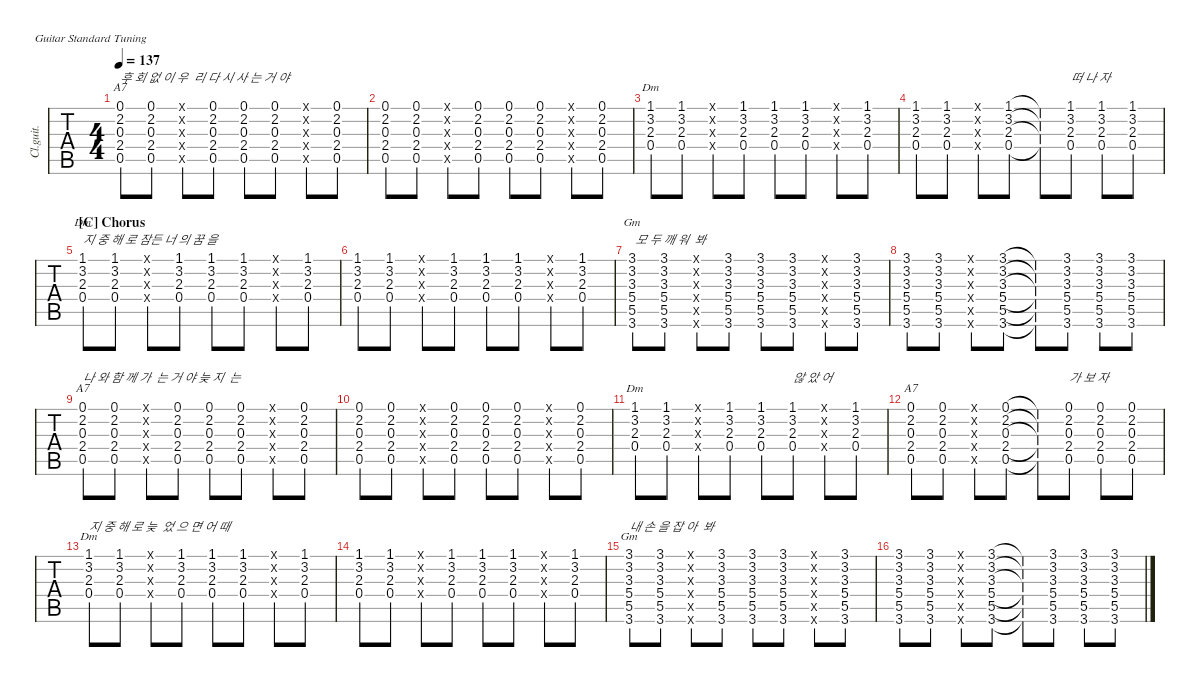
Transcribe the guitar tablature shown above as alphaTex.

\defaultSystemsLayout 4
\hideDynamics
\bracketExtendMode nobrackets
\track ("Guitar2" "Cl.guit.") {defaultSystemsLayout 4 instrument electricguitarclean}
\staff {tabs}
\tuning (E4 B3 G3 D3 A2 E2)
\chord ("Dm" 1 3 2 0 x x) {showdiagram false showfingering false}
\chord ("A7" 0 2 0 2 0 x) {showdiagram false showfingering false}
\chord ("Gm" 3 3 3 5 5 3) {showdiagram false showfingering false barre (3 3 3)}
\ts (4 4)
\tempo 137
\clef g2
\ks f
(0.5{acc forcenatural} 2.4{acc forcenatural} 0.3{acc forcenatural} 2.2{acc b} 0.1{acc forcenatural}).8{ch "A7" txt "후 회 없 이 우  리 다 시 사 는 거 야" dy mf} (0.5{acc forcenatural} 2.4{acc forcenatural} 0.3{acc forcenatural} 2.2{acc b} 0.1{acc forcenatural}).8 (0.5{x acc forcenatural} 2.4{x acc forcenatural} 0.3{x acc forcenatural} 2.2{x acc b} 0.1{x acc forcenatural}).8 (0.5{acc forcenatural} 2.4{acc forcenatural} 0.3{acc forcenatural} 2.2{acc b} 0.1{acc forcenatural}).8 (0.5{acc forcenatural} 2.4{acc forcenatural} 0.3{acc forcenatural} 2.2{acc b} 0.1{acc forcenatural}).8 (0.5{acc forcenatural} 2.4{acc forcenatural} 0.3{acc forcenatural} 2.2{acc b} 0.1{acc forcenatural}).8 (0.5{x acc forcenatural} 2.4{x acc forcenatural} 0.3{x acc forcenatural} 2.2{x acc b} 0.1{x acc forcenatural}).8 (0.5{acc forcenatural} 2.4{acc forcenatural} 0.3{acc forcenatural} 2.2{acc b} 0.1{acc forcenatural}).8 |
(0.5{acc forcenatural} 2.4{acc forcenatural} 0.3{acc forcenatural} 2.2{acc b} 0.1{acc forcenatural}).8 (0.5{acc forcenatural} 2.4{acc forcenatural} 0.3{acc forcenatural} 2.2{acc b} 0.1{acc forcenatural}).8 (0.5{x acc forcenatural} 2.4{x acc forcenatural} 0.3{x acc forcenatural} 2.2{x acc b} 0.1{x acc forcenatural}).8 (0.5{acc forcenatural} 2.4{acc forcenatural} 0.3{acc forcenatural} 2.2{acc b} 0.1{acc forcenatural}).8 (0.5{acc forcenatural} 2.4{acc forcenatural} 0.3{acc forcenatural} 2.2{acc b} 0.1{acc forcenatural}).8 (0.5{acc forcenatural} 2.4{acc forcenatural} 0.3{acc forcenatural} 2.2{acc b} 0.1{acc forcenatural}).8 (0.5{x acc forcenatural} 2.4{x acc forcenatural} 0.3{x acc forcenatural} 2.2{x acc b} 0.1{x acc forcenatural}).8 (0.5{acc forcenatural} 2.4{acc forcenatural} 0.3{acc forcenatural} 2.2{acc b} 0.1{acc forcenatural}).8 |
(0.4{acc forcenatural} 2.3{acc forcenatural} 3.2{acc forcenatural} 1.1{acc forcenatural}).8{ch "Dm"} (0.4{acc forcenatural} 2.3{acc forcenatural} 3.2{acc forcenatural} 1.1{acc forcenatural}).8 (0.4{x acc forcenatural} 2.3{x acc forcenatural} 3.2{x acc forcenatural} 1.1{x acc forcenatural}).8 (0.4{acc forcenatural} 2.3{acc forcenatural} 3.2{acc forcenatural} 1.1{acc forcenatural}).8 (0.4{acc forcenatural} 2.3{acc forcenatural} 3.2{acc forcenatural} 1.1{acc forcenatural}).8 (0.4{acc forcenatural} 2.3{acc forcenatural} 3.2{acc forcenatural} 1.1{acc forcenatural}).8 (0.4{x acc forcenatural} 2.3{x acc forcenatural} 3.2{x acc forcenatural} 1.1{x acc forcenatural}).8 (0.4{acc forcenatural} 2.3{acc forcenatural} 3.2{acc forcenatural} 1.1{acc forcenatural}).8 |
(0.4{acc forcenatural} 2.3{acc forcenatural} 3.2{acc forcenatural} 1.1{acc forcenatural}).8 (0.4{acc forcenatural} 2.3{acc forcenatural} 3.2{acc forcenatural} 1.1{acc forcenatural}).8 (0.4{x acc forcenatural} 2.3{x acc forcenatural} 3.2{x acc forcenatural} 1.1{x acc forcenatural}).8 (0.4{acc forcenatural} 2.3{acc forcenatural} 3.2{acc forcenatural} 1.1{acc forcenatural}).8 (0.4{t acc forcenatural} 2.3{t acc forcenatural} 3.2{t acc forcenatural} 1.1{t acc forcenatural}).8 (0.4{acc forcenatural} 2.3{acc forcenatural} 3.2{acc forcenatural} 1.1{acc forcenatural}).8{txt "떠 나 자"} (0.4{acc forcenatural} 2.3{acc forcenatural} 3.2{acc forcenatural} 1.1{acc forcenatural}).8 (0.4{acc forcenatural} 2.3{acc forcenatural} 3.2{acc forcenatural} 1.1{acc forcenatural}).8 |
\section ("C" "Chorus")
(0.4{acc forcenatural} 2.3{acc forcenatural} 3.2{acc forcenatural} 1.1{acc forcenatural}).8{ch "Dm" txt "지 중 해 로 잠든 너 의 꿈 을"} (0.4{acc forcenatural} 2.3{acc forcenatural} 3.2{acc forcenatural} 1.1{acc forcenatural}).8 (0.4{x acc forcenatural} 2.3{x acc forcenatural} 3.2{x acc forcenatural} 1.1{x acc forcenatural}).8 (0.4{acc forcenatural} 2.3{acc forcenatural} 3.2{acc forcenatural} 1.1{acc forcenatural}).8 (0.4{acc forcenatural} 2.3{acc forcenatural} 3.2{acc forcenatural} 1.1{acc forcenatural}).8 (0.4{acc forcenatural} 2.3{acc forcenatural} 3.2{acc forcenatural} 1.1{acc forcenatural}).8 (0.4{x acc forcenatural} 2.3{x acc forcenatural} 3.2{x acc forcenatural} 1.1{x acc forcenatural}).8 (0.4{acc forcenatural} 2.3{acc forcenatural} 3.2{acc forcenatural} 1.1{acc forcenatural}).8 |
(0.4{acc forcenatural} 2.3{acc forcenatural} 3.2{acc forcenatural} 1.1{acc forcenatural}).8 (0.4{acc forcenatural} 2.3{acc forcenatural} 3.2{acc forcenatural} 1.1{acc forcenatural}).8 (0.4{x acc forcenatural} 2.3{x acc forcenatural} 3.2{x acc forcenatural} 1.1{x acc forcenatural}).8 (0.4{acc forcenatural} 2.3{acc forcenatural} 3.2{acc forcenatural} 1.1{acc forcenatural}).8 (0.4{acc forcenatural} 2.3{acc forcenatural} 3.2{acc forcenatural} 1.1{acc forcenatural}).8 (0.4{acc forcenatural} 2.3{acc forcenatural} 3.2{acc forcenatural} 1.1{acc forcenatural}).8 (0.4{x acc forcenatural} 2.3{x acc forcenatural} 3.2{x acc forcenatural} 1.1{x acc forcenatural}).8 (0.4{acc forcenatural} 2.3{acc forcenatural} 3.2{acc forcenatural} 1.1{acc forcenatural}).8 |
(5.4{acc forcenatural} 3.3{acc b} 3.2{acc forcenatural} 3.1{acc forcenatural} 5.5{acc forcenatural} 3.6{acc forcenatural}).8{ch "Gm" txt " 모 두 깨 워  봐"} (5.4{acc forcenatural} 3.3{acc b} 3.2{acc forcenatural} 3.1{acc forcenatural} 5.5{acc forcenatural} 3.6{acc forcenatural}).8 (5.4{x acc forcenatural} 3.3{x acc b} 3.2{x acc forcenatural} 3.1{x acc forcenatural} 5.5{x acc forcenatural} 3.6{x acc forcenatural}).8 (5.4{acc forcenatural} 3.3{acc b} 3.2{acc forcenatural} 3.1{acc forcenatural} 5.5{acc forcenatural} 3.6{acc forcenatural}).8 (5.4{acc forcenatural} 3.3{acc b} 3.2{acc forcenatural} 3.1{acc forcenatural} 5.5{acc forcenatural} 3.6{acc forcenatural}).8 (5.4{acc forcenatural} 3.3{acc b} 3.2{acc forcenatural} 3.1{acc forcenatural} 5.5{acc forcenatural} 3.6{acc forcenatural}).8 (5.4{x acc forcenatural} 3.3{x acc b} 3.2{x acc forcenatural} 3.1{x acc forcenatural} 5.5{x acc forcenatural} 3.6{x acc forcenatural}).8 (5.4{acc forcenatural} 3.3{acc b} 3.2{acc forcenatural} 3.1{acc forcenatural} 5.5{acc forcenatural} 3.6{acc forcenatural}).8 |
(5.4{acc forcenatural} 3.3{acc b} 3.2{acc forcenatural} 3.1{acc forcenatural} 5.5{acc forcenatural} 3.6{acc forcenatural}).8 (5.4{acc forcenatural} 3.3{acc b} 3.2{acc forcenatural} 3.1{acc forcenatural} 5.5{acc forcenatural} 3.6{acc forcenatural}).8 (5.4{x acc forcenatural} 3.3{x acc b} 3.2{x acc forcenatural} 3.1{x acc forcenatural} 5.5{x acc forcenatural} 3.6{x acc forcenatural}).8 (5.4{acc forcenatural} 3.3{acc b} 3.2{acc forcenatural} 3.1{acc forcenatural} 5.5{acc forcenatural} 3.6{acc forcenatural}).8 (5.4{t acc forcenatural} 3.3{t acc b} 3.2{t acc forcenatural} 3.1{t acc forcenatural} 5.5{t acc forcenatural} 3.6{t acc forcenatural}).8 (5.4{acc forcenatural} 3.3{acc b} 3.2{acc forcenatural} 3.1{acc forcenatural} 5.5{acc forcenatural} 3.6{acc forcenatural}).8 (5.4{acc forcenatural} 3.3{acc b} 3.2{acc forcenatural} 3.1{acc forcenatural} 5.5{acc forcenatural} 3.6{acc forcenatural}).8 (5.4{acc forcenatural} 3.3{acc b} 3.2{acc forcenatural} 3.1{acc forcenatural} 5.5{acc forcenatural} 3.6{acc forcenatural}).8 |
(0.5{acc forcenatural} 2.4{acc forcenatural} 0.3{acc forcenatural} 2.2{acc b} 0.1{acc forcenatural}).8{ch "A7" txt "나 와 함 께 가  는 거 야 늦 지  는"} (0.5{acc forcenatural} 2.4{acc forcenatural} 0.3{acc forcenatural} 2.2{acc b} 0.1{acc forcenatural}).8 (0.5{x acc forcenatural} 2.4{x acc forcenatural} 0.3{x acc forcenatural} 2.2{x acc b} 0.1{x acc forcenatural}).8 (0.5{acc forcenatural} 2.4{acc forcenatural} 0.3{acc forcenatural} 2.2{acc b} 0.1{acc forcenatural}).8 (0.5{acc forcenatural} 2.4{acc forcenatural} 0.3{acc forcenatural} 2.2{acc b} 0.1{acc forcenatural}).8 (0.5{acc forcenatural} 2.4{acc forcenatural} 0.3{acc forcenatural} 2.2{acc b} 0.1{acc forcenatural}).8 (0.5{x acc forcenatural} 2.4{x acc forcenatural} 0.3{x acc forcenatural} 2.2{x acc b} 0.1{x acc forcenatural}).8 (0.5{acc forcenatural} 2.4{acc forcenatural} 0.3{acc forcenatural} 2.2{acc b} 0.1{acc forcenatural}).8 |
(0.5{acc forcenatural} 2.4{acc forcenatural} 0.3{acc forcenatural} 2.2{acc b} 0.1{acc forcenatural}).8 (0.5{acc forcenatural} 2.4{acc forcenatural} 0.3{acc forcenatural} 2.2{acc b} 0.1{acc forcenatural}).8 (0.5{x acc forcenatural} 2.4{x acc forcenatural} 0.3{x acc forcenatural} 2.2{x acc b} 0.1{x acc forcenatural}).8 (0.5{acc forcenatural} 2.4{acc forcenatural} 0.3{acc forcenatural} 2.2{acc b} 0.1{acc forcenatural}).8 (0.5{acc forcenatural} 2.4{acc forcenatural} 0.3{acc forcenatural} 2.2{acc b} 0.1{acc forcenatural}).8 (0.5{acc forcenatural} 2.4{acc forcenatural} 0.3{acc forcenatural} 2.2{acc b} 0.1{acc forcenatural}).8 (0.5{x acc forcenatural} 2.4{x acc forcenatural} 0.3{x acc forcenatural} 2.2{x acc b} 0.1{x acc forcenatural}).8 (0.5{acc forcenatural} 2.4{acc forcenatural} 0.3{acc forcenatural} 2.2{acc b} 0.1{acc forcenatural}).8 |
(0.4{acc forcenatural} 2.3{acc forcenatural} 3.2{acc forcenatural} 1.1{acc forcenatural}).8{ch "Dm"} (0.4{acc forcenatural} 2.3{acc forcenatural} 3.2{acc forcenatural} 1.1{acc forcenatural}).8 (0.4{x acc forcenatural} 2.3{x acc forcenatural} 3.2{x acc forcenatural} 1.1{x acc forcenatural}).8 (0.4{acc forcenatural} 2.3{acc forcenatural} 3.2{acc forcenatural} 1.1{acc forcenatural}).8 (0.4{acc forcenatural} 2.3{acc forcenatural} 3.2{acc forcenatural} 1.1{acc forcenatural}).8 (0.4{acc forcenatural} 2.3{acc forcenatural} 3.2{acc forcenatural} 1.1{acc forcenatural}).8{txt "않 았 어"} (0.4{x acc forcenatural} 2.3{x acc forcenatural} 3.2{x acc forcenatural} 1.1{x acc forcenatural}).8 (0.4{acc forcenatural} 2.3{acc forcenatural} 3.2{acc forcenatural} 1.1{acc forcenatural}).8 |
(0.5{acc forcenatural} 2.4{acc forcenatural} 0.3{acc forcenatural} 2.2{acc b} 0.1{acc forcenatural}).8{ch "A7"} (0.5{acc forcenatural} 2.4{acc forcenatural} 0.3{acc forcenatural} 2.2{acc b} 0.1{acc forcenatural}).8 (0.5{x acc forcenatural} 2.4{x acc forcenatural} 0.3{x acc forcenatural} 2.2{x acc b} 0.1{x acc forcenatural}).8 (0.5{acc forcenatural} 2.4{acc forcenatural} 0.3{acc forcenatural} 2.2{acc b} 0.1{acc forcenatural}).8 (0.5{t acc forcenatural} 2.4{t acc forcenatural} 0.3{t acc forcenatural} 2.2{t acc b} 0.1{t acc forcenatural}).8 (0.5{acc forcenatural} 2.4{acc forcenatural} 0.3{acc forcenatural} 2.2{acc b} 0.1{acc forcenatural}).8{txt "가 보 자"} (0.5{acc forcenatural} 2.4{acc forcenatural} 0.3{acc forcenatural} 2.2{acc b} 0.1{acc forcenatural}).8 (0.5{acc forcenatural} 2.4{acc forcenatural} 0.3{acc forcenatural} 2.2{acc b} 0.1{acc forcenatural}).8 |
(0.4{acc forcenatural} 2.3{acc forcenatural} 3.2{acc forcenatural} 1.1{acc forcenatural}).8{ch "Dm" txt "지 중 해 로 늦  었 으 면 어 때"} (0.4{acc forcenatural} 2.3{acc forcenatural} 3.2{acc forcenatural} 1.1{acc forcenatural}).8 (0.4{x acc forcenatural} 2.3{x acc forcenatural} 3.2{x acc forcenatural} 1.1{x acc forcenatural}).8 (0.4{acc forcenatural} 2.3{acc forcenatural} 3.2{acc forcenatural} 1.1{acc forcenatural}).8 (0.4{acc forcenatural} 2.3{acc forcenatural} 3.2{acc forcenatural} 1.1{acc forcenatural}).8 (0.4{acc forcenatural} 2.3{acc forcenatural} 3.2{acc forcenatural} 1.1{acc forcenatural}).8 (0.4{x acc forcenatural} 2.3{x acc forcenatural} 3.2{x acc forcenatural} 1.1{x acc forcenatural}).8 (0.4{acc forcenatural} 2.3{acc forcenatural} 3.2{acc forcenatural} 1.1{acc forcenatural}).8 |
(0.4{acc forcenatural} 2.3{acc forcenatural} 3.2{acc forcenatural} 1.1{acc forcenatural}).8 (0.4{acc forcenatural} 2.3{acc forcenatural} 3.2{acc forcenatural} 1.1{acc forcenatural}).8 (0.4{x acc forcenatural} 2.3{x acc forcenatural} 3.2{x acc forcenatural} 1.1{x acc forcenatural}).8 (0.4{acc forcenatural} 2.3{acc forcenatural} 3.2{acc forcenatural} 1.1{acc forcenatural}).8 (0.4{acc forcenatural} 2.3{acc forcenatural} 3.2{acc forcenatural} 1.1{acc forcenatural}).8 (0.4{acc forcenatural} 2.3{acc forcenatural} 3.2{acc forcenatural} 1.1{acc forcenatural}).8 (0.4{x acc forcenatural} 2.3{x acc forcenatural} 3.2{x acc forcenatural} 1.1{x acc forcenatural}).8 (0.4{acc forcenatural} 2.3{acc forcenatural} 3.2{acc forcenatural} 1.1{acc forcenatural}).8 |
(5.4{acc forcenatural} 3.3{acc b} 3.2{acc forcenatural} 3.1{acc forcenatural} 5.5{acc forcenatural} 3.6{acc forcenatural}).8{ch "Gm" txt "내 손 을 잡 아  봐"} (5.4{acc forcenatural} 3.3{acc b} 3.2{acc forcenatural} 3.1{acc forcenatural} 5.5{acc forcenatural} 3.6{acc forcenatural}).8 (5.4{x acc forcenatural} 3.3{x acc b} 3.2{x acc forcenatural} 3.1{x acc forcenatural} 5.5{x acc forcenatural} 3.6{x acc forcenatural}).8 (5.4{acc forcenatural} 3.3{acc b} 3.2{acc forcenatural} 3.1{acc forcenatural} 5.5{acc forcenatural} 3.6{acc forcenatural}).8 (5.4{acc forcenatural} 3.3{acc b} 3.2{acc forcenatural} 3.1{acc forcenatural} 5.5{acc forcenatural} 3.6{acc forcenatural}).8 (5.4{acc forcenatural} 3.3{acc b} 3.2{acc forcenatural} 3.1{acc forcenatural} 5.5{acc forcenatural} 3.6{acc forcenatural}).8 (5.4{x acc forcenatural} 3.3{x acc b} 3.2{x acc forcenatural} 3.1{x acc forcenatural} 5.5{x acc forcenatural} 3.6{x acc forcenatural}).8 (5.4{acc forcenatural} 3.3{acc b} 3.2{acc forcenatural} 3.1{acc forcenatural} 5.5{acc forcenatural} 3.6{acc forcenatural}).8 |
(5.4{acc forcenatural} 3.3{acc b} 3.2{acc forcenatural} 3.1{acc forcenatural} 5.5{acc forcenatural} 3.6{acc forcenatural}).8 (5.4{acc forcenatural} 3.3{acc b} 3.2{acc forcenatural} 3.1{acc forcenatural} 5.5{acc forcenatural} 3.6{acc forcenatural}).8 (5.4{x acc forcenatural} 3.3{x acc b} 3.2{x acc forcenatural} 3.1{x acc forcenatural} 5.5{x acc forcenatural} 3.6{x acc forcenatural}).8 (5.4{acc forcenatural} 3.3{acc b} 3.2{acc forcenatural} 3.1{acc forcenatural} 5.5{acc forcenatural} 3.6{acc forcenatural}).8 (5.4{t acc forcenatural} 3.3{t acc b} 3.2{t acc forcenatural} 3.1{t acc forcenatural} 5.5{t acc forcenatural} 3.6{t acc forcenatural}).8 (5.4{acc forcenatural} 3.3{acc b} 3.2{acc forcenatural} 3.1{acc forcenatural} 5.5{acc forcenatural} 3.6{acc forcenatural}).8 (5.4{acc forcenatural} 3.3{acc b} 3.2{acc forcenatural} 3.1{acc forcenatural} 5.5{acc forcenatural} 3.6{acc forcenatural}).8 (5.4{acc forcenatural} 3.3{acc b} 3.2{acc forcenatural} 3.1{acc forcenatural} 5.5{acc forcenatural} 3.6{acc forcenatural}).8
